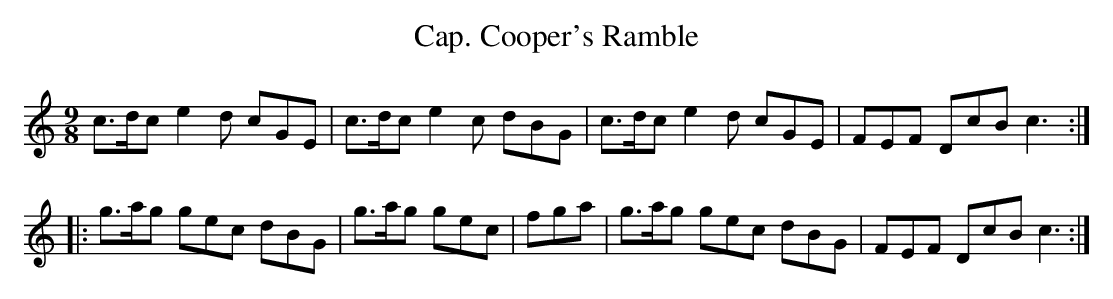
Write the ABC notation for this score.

X:1
T:Cap. Cooper's Ramble
M:9/8
L:1/8
K:C
c>dc e2d cGE | c>dc e2c dBG | c>dc e2d cGE | FEF DcB c3 :|
|: g>ag gec dBG | g>ag gec | fga | g>ag gec dBG | FEF DcB c3 :|
